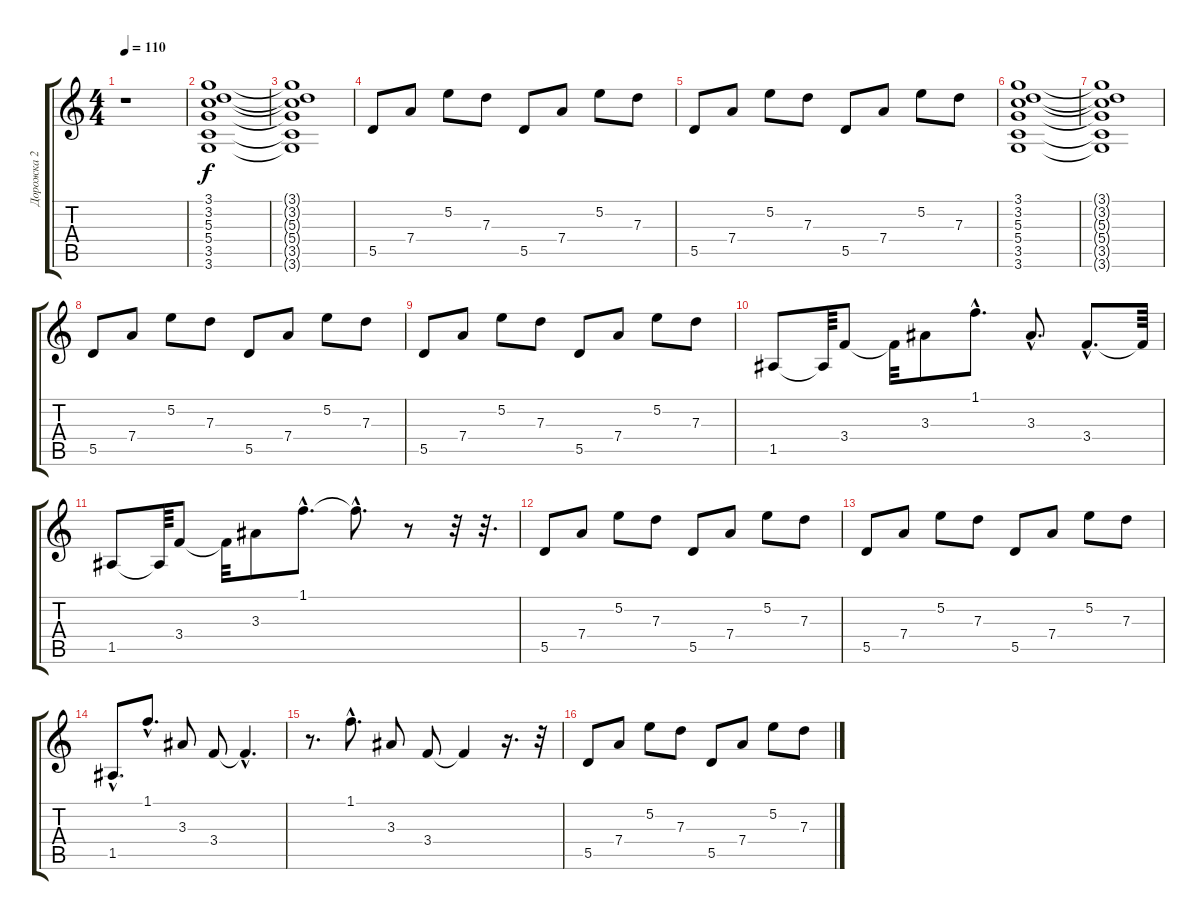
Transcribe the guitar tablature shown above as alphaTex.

\track ("Дорожка 2" "Дорожка 2") {instrument electricguitarclean}
\staff {score tabs}
\tuning (E4 B3 G3 D3 A2 E2) {hide}
\ts (4 4)
\tempo 110
\clef g2
\ks c
r.1{dy f instrument electricguitarclean} |
(3.1 3.2 5.3 5.4 3.5 3.6).1 |
(3.1{t} 3.2{t} 5.3{t} 5.4{t} 3.5{t} 3.6{t}).1 |
5.5.8 7.4.8 5.2.8 7.3.8 5.5.8 7.4.8 5.2.8 7.3.8 |
5.5.8 7.4.8 5.2.8 7.3.8 5.5.8 7.4.8 5.2.8 7.3.8 |
(3.1 3.2 5.3 5.4 3.5 3.6).1 |
(3.1{t} 3.2{t} 5.3{t} 5.4{t} 3.5{t} 3.6{t}).1 |
5.5.8 7.4.8 5.2.8 7.3.8 5.5.8 7.4.8 5.2.8 7.3.8 |
5.5.8 7.4.8 5.2.8 7.3.8 5.5.8 7.4.8 5.2.8 7.3.8 |
1.5.8 1.5{t}.64 3.4.8 3.4{t}.32 3.3.8 1.1{hac}.8{d} 3.3{hac}.8{d} 3.4{hac}.8{d} 3.4{t}.64 |
1.5.8 1.5{t}.64 3.4.8 3.4{t}.32 3.3.8 1.1{hac}.8{d} 1.1{hac t}.8{d} r.8 r.32 r.32{d} |
5.5.8 7.4.8 5.2.8 7.3.8 5.5.8 7.4.8 5.2.8 7.3.8 |
5.5.8 7.4.8 5.2.8 7.3.8 5.5.8 7.4.8 5.2.8 7.3.8 |
1.5{hac}.8{d} 1.1{hac}.8{d} 3.3.8 3.4.8 3.4{hac t}.4{d} |
r.8{d} 1.1{hac}.8{d} 3.3.8 3.4.8 3.4{t}.4 r.16{d} r.32 |
5.5.8 7.4.8 5.2.8 7.3.8 5.5.8 7.4.8 5.2.8 7.3.8
